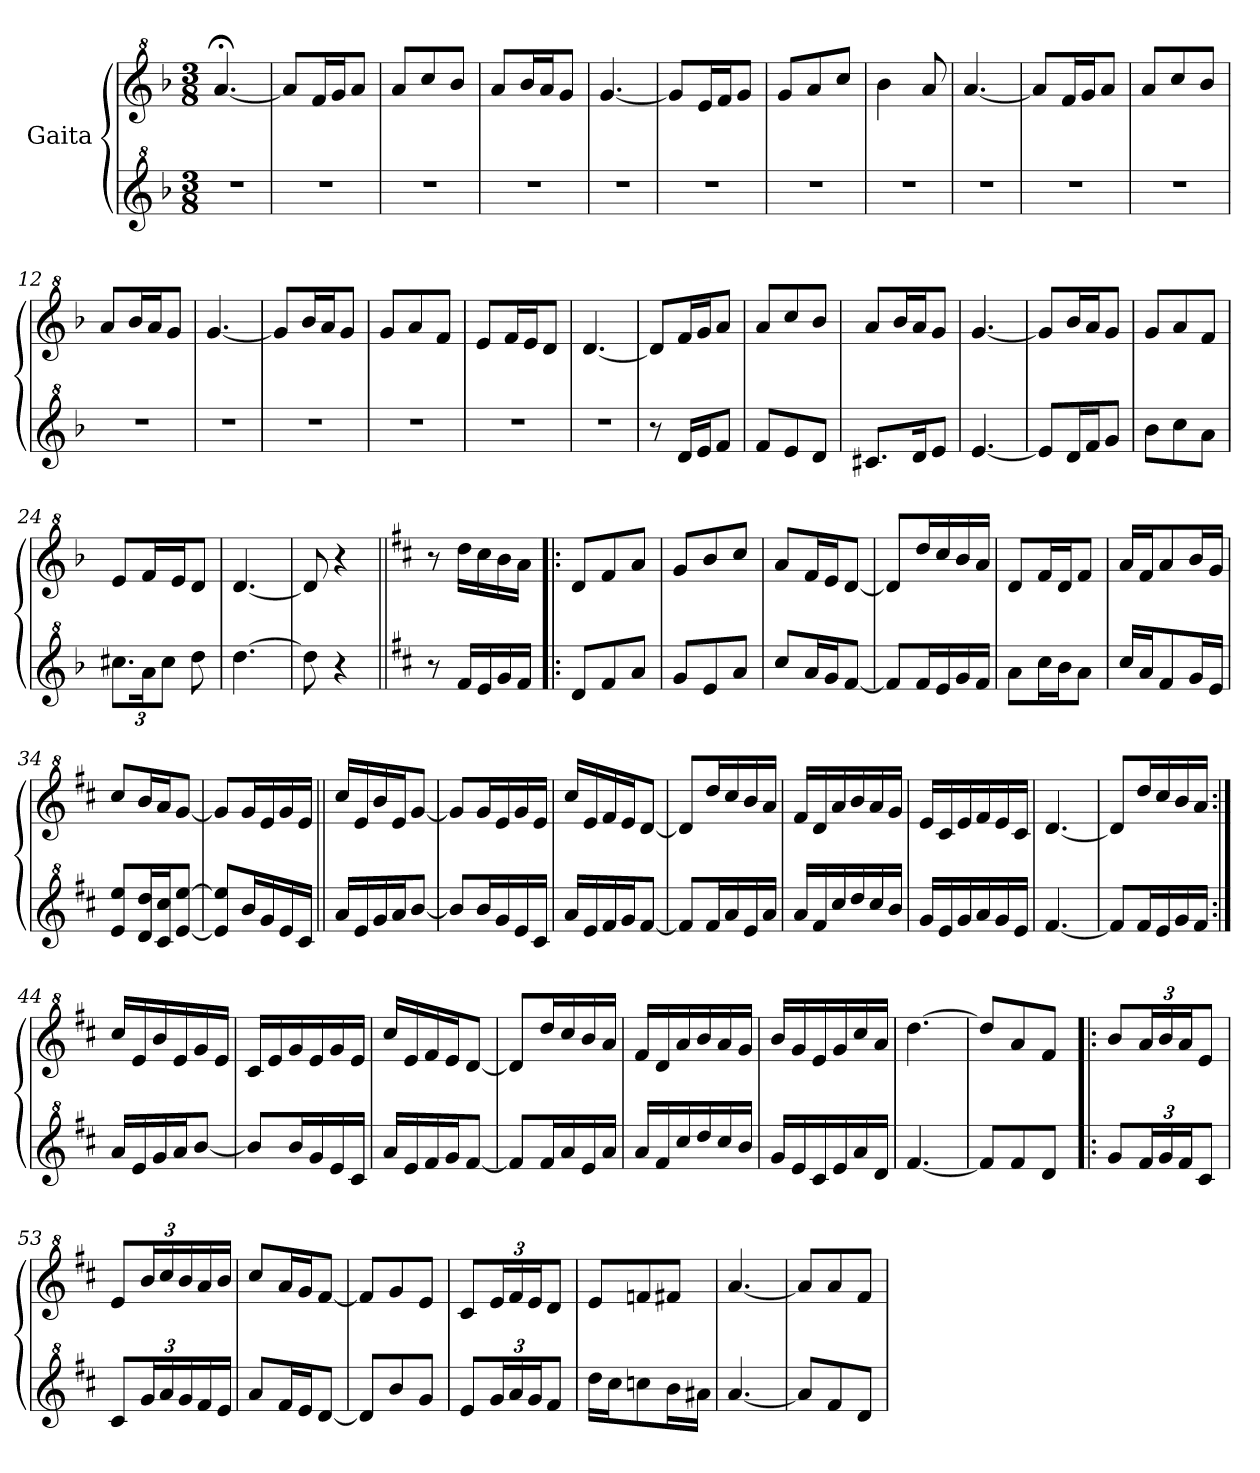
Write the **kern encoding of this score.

**kern	**kern
*part2	*part1
*staff2	*staff1
*I"Gaita	*I"Gaita
*clefG^2	*clefG^2
*k[b-]	*k[b-]
*M3/8	*M3/8
*MM87	*MM87
=1	=1
4.r	[4.aa;</
=2	=2
4.r	8aa/L]
.	16ff/L
.	16gg/J
.	8aa/J
=3	=3
4.r	8aa/L
.	8ccc/
.	8bb-/J
=4	=4
4.r	8aa/L
.	16bb-/L
.	16aa/J
.	8gg/J
=5	=5
4.r	[4.gg/
=6	=6
4.r	8gg/L]
.	16ee/L
.	16ff/J
.	8gg/J
=7	=7
4.r	8gg/L
.	8aa/
.	8ccc/J
=8	=8
4.r	4bb-\
.	8aa/
=9	=9
4.r	[4.aa/
=10	=10
4.r	8aa/L]
.	16ff/L
.	16gg/J
.	8aa/J
=11	=11
4.r	8aa/L
.	8ccc/
.	8bb-/J
=12	=12
4.r	8aa/L
.	16bb-/L
.	16aa/J
.	8gg/J
!!LO:LB:g=z
=13	=13
4.r	[4.gg/
=14	=14
4.r	8gg/L]
.	16bb-/L
.	16aa/J
.	8gg/J
=15	=15
4.r	8gg/L
.	8aa/
.	8ff/J
=16	=16
4.r	8ee/L
.	16ff/L
.	16ee/J
.	8dd/J
=17	=17
4.r	[4.dd/
=18	=18
8r	8dd/L]
16dd/LL	16ff/L
16ee/J	16gg/J
8ff/J	8aa/J
=19	=19
8ff/L	8aa/L
8ee/	8ccc/
8dd/J	8bb-/J
=20	=20
8.cc#X/L	8aa/L
.	16bb-/L
16dd/K	16aa/J
8ee/J	8gg/J
=21	=21
[4.ee/	[4.gg/
=22	=22
8ee/L]	8gg/L]
16dd/L	16bb-/L
16ff/J	16aa/J
8gg/J	8gg/J
=23	=23
8bb-\L	8gg/L
8ccc\	8aa/
8aa\J	8ff/J
=24	=24
*Xbrackettup	*
12.ccc#X\L	8ee/L
24aa\K	16ff/L
12ccc#\J	.
.	16ee/J
8ddd\	8dd/J
!!LO:LB:g=z
=25	=25
[4.ddd\	[4.dd/
=26	=26
8ddd\]	8dd/]
4r	4r
=27||	=27||
*k[f#c#]	*k[f#c#]
*	*MM120
8r	8r
16ff#/LL	16ddd\LL
16ee/	16ccc#\
16gg/	16bb\
16ff#/JJ	16aa\JJ
=28!|:	=28!|:
8dd/L	8dd/L
8ff#/	8ff#/
8aa/J	8aa/J
=29	=29
8gg/L	8gg/L
8ee/	8bb/
8aa/J	8ccc#/J
=30	=30
8ccc#/L	8aa/L
16aa/L	16ff#/L
16gg/J	16ee/J
[8ff#/J	[8dd/J
=31	=31
8ff#/L]	8dd/L]
16ff#/L	16ddd/L
16ee/	16ccc#/
16gg/	16bb/
16ff#/JJ	16aa/JJ
=32	=32
8aa\L	8dd/L
16ccc#\L	16ff#/L
16bb\J	16dd/J
8aa\J	8ff#/J
=33	=33
16ccc#/LL	16aa/LL
16aa/J	16ff#/J
8ff#/	8aa/
16gg/L	16bb/L
16ee/JJ	16gg/JJ
=34	=34
8ee/ 8eee/L	8ccc#/L
16dd/ 16ddd/L	16bb/L
16cc#/ 16ccc#/J	16aa/J
[8ee/ [8eee/J	[8gg/J
!!LO:LB:g=z
=35	=35
8ee/] 8eee/]L	8gg/L]
16bb/L	16gg/L
16gg/	16ee/
16ee/	16gg/
16cc#/JJ	16ee/JJ
=36||	=36||
16aa/LL	16ccc#/LL
16ee/	16ee/
16gg/	16bb/
16aa/J	16ee/J
[8bb/J	[8gg/J
=37	=37
8bb/L]	8gg/L]
16bb/L	16gg/L
16gg/	16ee/
16ee/	16gg/
16cc#/JJ	16ee/JJ
=38	=38
16aa/LL	16ccc#/LL
16ee/	16ee/
16ff#/	16ff#/
16gg/J	16ee/J
[8ff#/J	[8dd/J
=39	=39
8ff#/L]	8dd/L]
16ff#/L	16ddd/L
16aa/	16ccc#/
16ee/	16bb/
16aa/JJ	16aa/JJ
=40	=40
16aa/LL	16ff#/LL
16ff#/	16dd/
16ccc#/	16aa/
16ddd/	16bb/
16ccc#/	16aa/
16bb/JJ	16gg/JJ
=41	=41
16gg/LL	16ee/LL
16ee/	16cc#/
16gg/	16ee/
16aa/	16ff#/
16gg/	16ee/
16ee/JJ	16cc#/JJ
=42	=42
[4.ff#/	[4.dd/
!!LO:LB:g=z
=43	=43
8ff#/L]	8dd/L]
16ff#/L	16ddd/L
16ee/	16ccc#/
16gg/	16bb/
16ff#/JJ	16aa/JJ
=44:|!	=44:|!
16aa/LL	16ccc#/LL
16ee/	16ee/
16gg/	16bb/
16aa/J	16ee/
[8bb/J	16gg/
.	16ee/JJ
=45	=45
8bb/L]	16cc#/LL
.	16ee/
16bb/L	16gg/
16gg/	16ee/
16ee/	16gg/
16cc#/JJ	16ee/JJ
=46	=46
16aa/LL	16ccc#/LL
16ee/	16ee/
16ff#/	16ff#/
16gg/J	16ee/J
[8ff#/J	[8dd/J
=47	=47
8ff#/L]	8dd/L]
16ff#/L	16ddd/L
16aa/	16ccc#/
16ee/	16bb/
16aa/JJ	16aa/JJ
=48	=48
16aa/LL	16ff#/LL
16ff#/	16dd/
16ccc#/	16aa/
16ddd/	16bb/
16ccc#/	16aa/
16bb/JJ	16gg/JJ
=49	=49
16gg/LL	16bb/LL
16ee/	16gg/
16cc#/	16ee/
16ee/	16gg/
16aa/	16ccc#/
16dd/JJ	16aa/JJ
=50	=50
[4.ff#/	[4.ddd\
!!LO:LB:g=z
=51	=51
8ff#/L]	8ddd/L]
8ff#/	8aa/
8dd/J	8ff#/J
=52!|:	=52!|:
8gg/L	8bb/L
*	*Xbrackettup
24ff#/L	24aa/L
24gg/	24bb/
24ff#/J	24aa/J
8cc#/J	8ee/J
=53	=53
8cc#/L	8ee/L
24gg/L	24bb/L
24aa/	24ccc#/
24gg/	24bb/
16ff#/	16aa/
16ee/JJ	16bb/JJ
=54	=54
8aa/L	8ccc#/L
16ff#/L	16aa/L
16ee/J	16gg/J
[8dd/J	[8ff#/J
=55	=55
8dd/L]	8ff#/L]
8bb/	8gg/
8gg/J	8ee/J
=56	=56
8ee/L	8cc#/L
24gg/L	24ee/L
24aa/	24ff#/
24gg/J	24ee/J
8ff#/J	8dd/J
=57	=57
16ddd\LL	8ee/L
16ccc#\J	.
8cccn\	8ffn/
16bb\L	8ff#X/J
16aa#X\JJ	.
=58	=58
[4.aa/	[4.aa/
=59	=59
8aa/L]	8aa/L]
8ff#/	8aa/
8dd/J	8ff#/J
=	=
*-	*-
